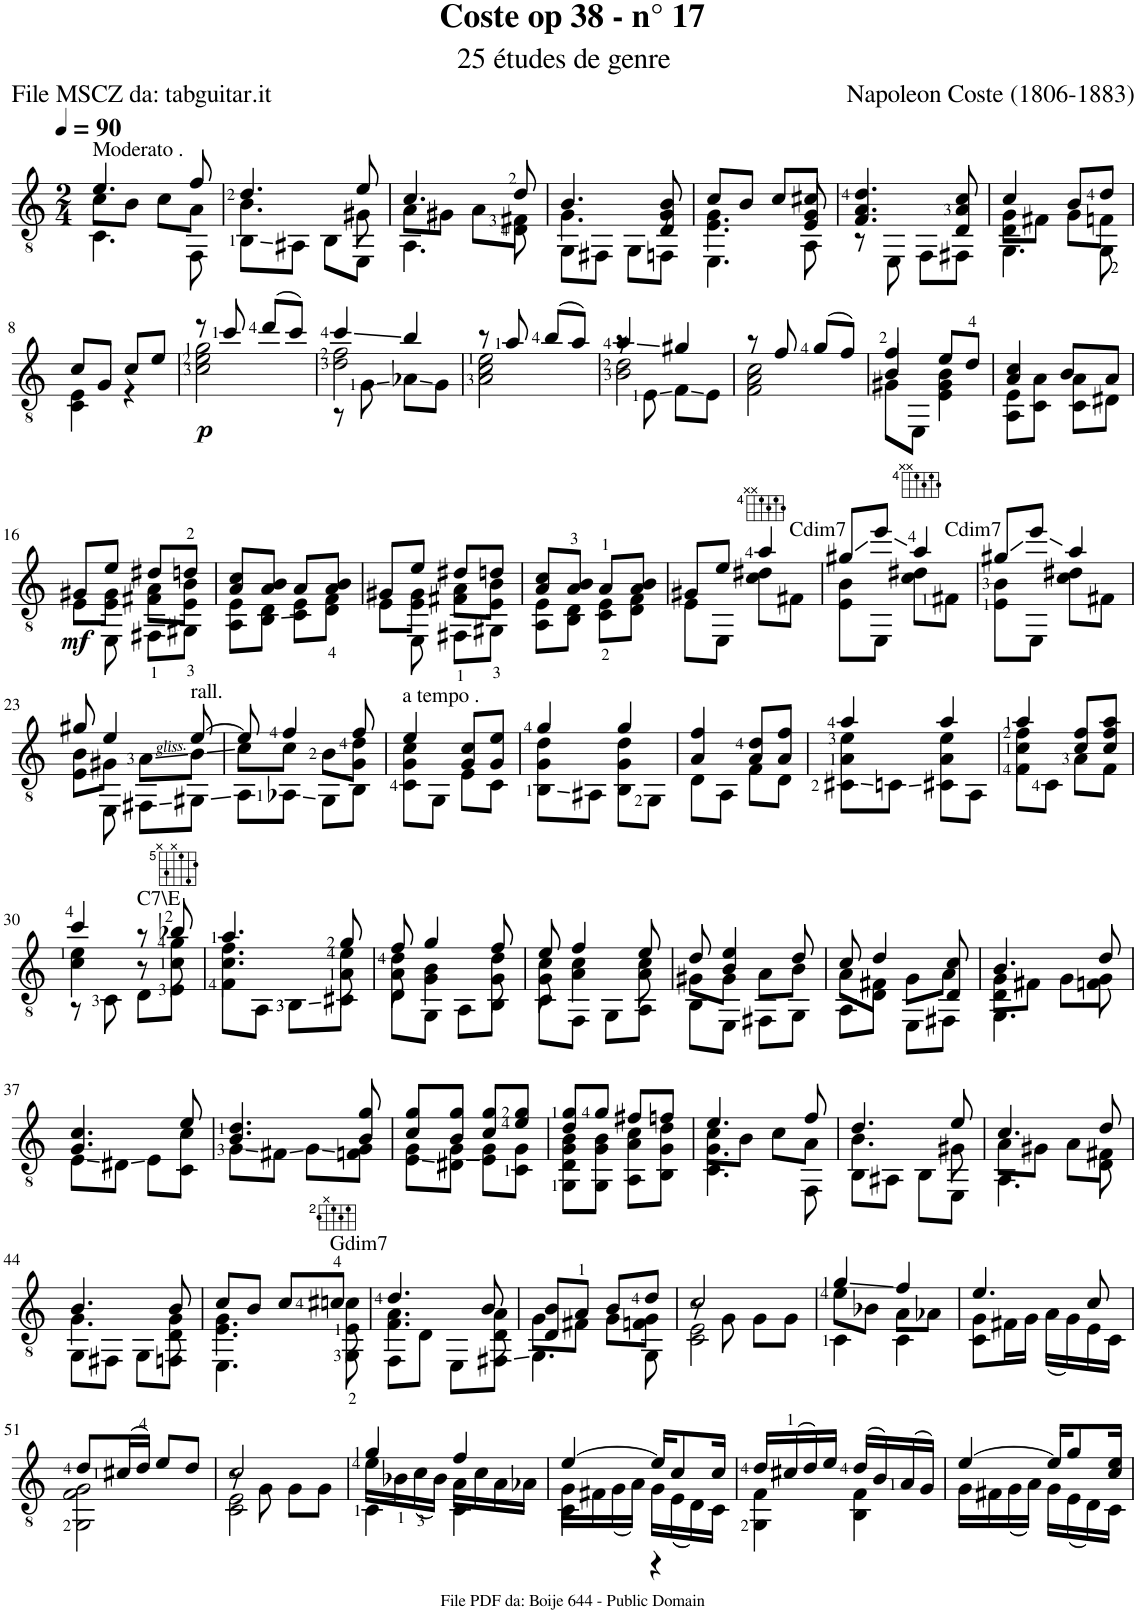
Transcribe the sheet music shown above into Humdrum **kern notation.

**kern	**dynam
*part1	*part1
*staff1	*staff1
*I"Guitar	*
*I'Guit.	*
*clefGv2	*
*k[]	*
*M2/4	*
*MM90	*
=1	=1
*^	*
*	*^	*
!LO:TX:a:t=Moderato .	!	!	!
4.e/	8c\L	4.C\	.
.	8B\J	.	.
.	8c\L	.	.
8f/	8A\J	8FF\	.
=2	=2	=2	=2
4.d/	4.B\	8BB\L	.
.	.	8AA#X\J	.
.	.	8BB\L	.
8e/	8G#X\	8EE\J	.
=3	=3	=3	=3
4.c/	8A\L	4.AA\	.
.	8G#X\J	.	.
.	8A\L	.	.
8d/	8F#X\J	8D\	.
=4	=4	=4	=4
4.B/	4.G\	8GG\L	.
.	.	8FF#X\J	.
.	.	8GG\L	.
8D/ 8G/ 8B/	8r	8FFn\J	.
=5	=5	=5	=5
8c/L	4.E\ 4.G\	4.EE\	.
8B/J	.	.	.
8c/L	.	.	.
8c#X/J	8E/ 8G/	8AA\	.
*	*v	*v	*
=6	=6	=6
4.F/ 4.A/ 4.d/	8r	.
.	8EE\	.
.	8FF\L	.
8D/ 8A/ 8c/	8FF#X\J	.
=7	=7	=7
*	*^	*
4c/	8D\ 8G\L	4.GG\	.
.	8F#X\J	.	.
8B/L	8G\L	.	.
8d/J	8Fn\J	8GG\	.
*	*v	*v	*
!!LO:LB:g=z
=8	=8	=8
8c/L	4C\ 4E\	.
8G/J	.	.
8c/L	4r	.
8e/J	.	.
=9	=9	=9
!	!	!LO:DY:b
8r	2c\ 2e\ 2g\	p
8cc/	.	.
(8dd/L	.	.
8cc/J)	.	.
=10	=10	=10
*	*^	*
4cc/	2d\ 2f\	8r	.
.	.	8G\	.
4b/	.	8A-X\L	.
.	.	8G\J	.
*	*v	*v	*
=11	=11	=11
8r	2A\ 2c\ 2e\	.
8a/	.	.
(8b/L	.	.
8a/J)	.	.
=12	=12	=12
*	*^	*
4a/	8r	2B\ 2d\	.
.	8E\	.	.
4g#X/	8F\L	.	.
.	8E\J	.	.
*	*v	*v	*
=13	=13	=13
8r	2F\ 2A\ 2c\	.
8f/	.	.
(8g/L	.	.
8f/J)	.	.
=14	=14	=14
*	*^	*
4f/	4B/	8G#X\L	.
.	.	8EE\J	.
8e/L	4ryy	4E\ 4G#\ 4B\	.
8d/J	.	.	.
*	*v	*v	*
=15	=15	=15
4A/ 4c/	8AA\ 8E\L	.
.	8C\ 8A\J	.
8B/L	8C\ 8A\L	.
8A/J	8D#X\J	.
!!LO:LB:g=z	!!
=16	=16	=16
*	*^	*
!	!	!	!LO:DY:b
8G#X/L	8E\L	8ryy	mf
8e/J	8E\ 8G#\J	8EE\	.
8d#X/L	8F#X\ 8A\L	8FF#X\L	.
8dn/J	8E\ 8B\J	8GG#X\J	.
*	*v	*v	*
=17	=17	=17
8A/ 8c/L	8AA\ 8E\L	.
8A/ 8B/J	8BB\ 8D\J	.
8A/L	8C\ 8E\L	.
8A/ 8B/J	8D\ 8F\J	.
=18	=18	=18
*	*^	*
8G#X/L	8E\L	8ryy	.
8e/J	8E\ 8G#\J	8EE\	.
8d#X/L	8F#X\ 8A\L	8FF#X\L	.
8dn/J	8E\ 8B\J	8GG#X\J	.
*	*v	*v	*
=19	=19	=19
8A/ 8c/L	8AA\ 8E\L	.
8A/ 8B/J	8BB\ 8D\J	.
8A/L	8C\ 8E\L	.
8A/ 8B/J	8D\ 8F\J	.
=20	=20	=20
8G#X/L	8E\L	.
8e/J	8EE\J	.
4a/	8c\ 8d#X\L	.
!	!LO:TX:a:t=Cdim7	!
.	8F#X\J	.
=21	=21	=21
8g#X/L	8E\ 8B\L	.
8ee/J	8EE\J	.
4a/	8c\ 8d#X\L	.
!	!LO:TX:a:t=Cdim7	!
.	8F#X\J	.
=22	=22	=22
8g#X/L	8E\ 8B\L	.
8ee/J	8EE\J	.
4a/	8c\ 8d#X\L	.
.	8F#X\J	.
!!LO:LB:g=z	!!
=23	=23	=23
*	*^	*
8g#X/	8E\ 8B\L	8ryy	.
4e/	8G#X\J	8EE\	.
.	8A\L	8FF#X\L	.
!LO:TX:a:t=rall.	!	!	!
[8e/	8B\J	8GG#X\J	.
=24	=24	=24	=24
8e/]	8c\L	8AA\L	.
4f/	8c\J	8AA-X\J	.
.	8B\L	8GG\L	.
8f/	8G\ 8d\J	8BB\J	.
=25	=25	=25	=25
!LO:TX:a:t=a tempo .	!	!	!
4e/	4G\ 4c\	8C\L	.
.	.	8GG\J	.
8G/ 8c/L	4ryy	8E\L	.
8G/ 8e/J	.	8C\J	.
=26	=26	=26	=26
4g/	4G\ 4d\	8BB\L	.
.	.	8AA#X\J	.
4g/	4G\ 4d\	8BB\L	.
.	.	8GG\J	.
*	*v	*v	*
=27	=27	=27
4A/ 4f/	8D\L	.
.	8AA\J	.
8A/ 8d/L	8F\L	.
8A/ 8f/J	8D\J	.
=28	=28	=28
*	*^	*
4a/	4A\ 4e\	8C#X\L	.
.	.	8Cn\J	.
4a/	4A\ 4e\	8C#X\L	.
.	.	8AA\J	.
=29	=29	=29	=29
4a/	4c\ 4f\	8F\L	.
.	.	8C\J	.
8c/ 8f/L	4ryy	8A\L	.
8c/ 8f/ 8a/J	.	8F\J	.
!!LO:LB:g=z	!!	!!
=30	=30	=30	=30
4cc/	4c\ 4e\	8r	.
.	.	8C\	.
!LO:TX:a:t=C7\E	!	!	!
8r	8r	8D\L	.
8b-X/	8c\ 8g\	8E\J	.
=31	=31	=31	=31
4.a/	4.c\ 4.f\	8F\L	.
.	.	8AA\J	.
.	.	8BB\L	.
8g/	8A\ 8e\	8C#X\J	.
=32	=32	=32	=32
8f/	8A\ 8d\	8D\L	.
4g/	4G\ 4B\	8GG\J	.
.	.	8AA\L	.
8f/	8G\ 8d\	8BB\J	.
=33	=33	=33	=33
8e/	8G\ 8c\	8C\L	.
4f/	4A\ 4c\	8FF\J	.
.	.	8GG\L	.
8e/	8A\ 8c\	8AA\J	.
=34	=34	=34	=34
8d/	8G#X\L	8BB\L	.
4B/ 4e/	8G#\J	8EE\J	.
.	8A\L	8FF#X\L	.
8d/	8B\J	8GG\J	.
=35	=35	=35	=35
8c/	8A\L	8AA\L	.
4d/	8F#X\J	8D\J	.
.	8G\L	8EE\L	.
8D/ 8c/	8A\J	8FF#X\J	.
=36	=36	=36	=36
4.B/	8D\ 8G\L	4.GG\	.
.	8F#X\J	.	.
.	8G\L	.	.
8d/	8G\J	8Fn\	.
*	*v	*v	*
!!LO:LB:g=z
=37	=37	=37
4.G/ 4.c/	8E\L	.
.	8D#X\J	.
.	8E\L	.
8e/	8C\ 8c\J	.
=38	=38	=38
4.B/ 4.d/	8G\L	.
.	8F#X\J	.
.	8G\L	.
8B/ 8g/	8Fn\ 8G\J	.
=39	=39	=39
8c/ 8g/L	8E\ 8G\L	.
8B/ 8g/J	8D#X\ 8G\J	.
8c/ 8g/L	8E\ 8G\L	.
8e/ 8g/J	8C\ 8G\J	.
=40	=40	=40
8d/ 8g/L	8GG\ 8D\ 8G\ 8B\L	.
8g/J	8GG\ 8G\ 8B\J	.
8f#X/L	8AA\ 8A\ 8c\L	.
8fn/J	8BB\ 8G\ 8d\J	.
=41	=41	=41
*	*^	*
4.e/	8c\L	4.C\ 4.G\	.
.	8B\J	.	.
.	8c\L	.	.
8f/	8A\J	8FF\	.
=42	=42	=42	=42
4.d/	4.B\	8BB\L	.
.	.	8AA#X\J	.
.	.	8BB\L	.
8e/	8G#X\	8EE\J	.
=43	=43	=43	=43
4.c/	8A\L	4.AA\	.
.	8G#X\J	.	.
.	8A\L	.	.
8d/	8F#X\J	8D\	.
!!LO:LB:g=z	!!	!!
=44	=44	=44	=44
4.B/	4.G\	8GG\L	.
.	.	8FF#X\J	.
.	.	8GG\L	.
8B/	8D\ 8G\	8FFn\J	.
=45	=45	=45	=45
8c/L	4.E\ 4.G\	4.EE\	.
8B/J	.	.	.
8c/L	.	.	.
!LO:TX:a:t=Gdim7	!	!	!
8c#X/J	8E\ 8cn\	8GG\	.
=46	=46	=46	=46
4.d/	4.F\ 4.A\	8FF\L	.
.	.	8D\J	.
.	.	8EE\L	.
8B/	8D\ 8A\	8FF#X\J	.
=47	=47	=47	=47
8D/ 8B/L	8G\L	4.GG\	.
8A/J	8F#X\J	.	.
8B/L	8G\L	.	.
8d/J	8Fn\ 8G\J	8GG\	.
=48	=48	=48	=48
2c/	8r	2C\ 2E\	.
.	8G\	.	.
.	8G\L	.	.
.	8G\J	.	.
=49	=49	=49	=49
4g/	8e\L	4C\	.
.	8B-X\J	.	.
4f/	8A\L	4C\	.
.	8A-X\J	.	.
*	*v	*v	*
=50	=50	=50
4.e/	8C\ 8G\L	.
.	16F#X\L	.
.	16G\JJ	.
.	(16A\LL	.
.	16G\)	.
8c/	16E\	.
.	16C\JJ	.
!!LO:LB:g=z	!!
=51	=51	=51
8d/L	2GG\ 2F\ 2G\	.
(16c#X/L	.	.
16d/JJ)	.	.
8e/L	.	.
8d/J	.	.
=52	=52	=52
*	*^	*
2c/	8r	2C\ 2E\	.
.	8G\	.	.
.	8G\L	.	.
.	8G\J	.	.
=53	=53	=53	=53
4g/	16e\LL	4C\	.
.	16B-X\	.	.
.	(16c\	.	.
.	16B-\JJ)	.	.
4f/	16A\LL	4C\	.
.	16c\	.	.
.	16A\	.	.
.	16A-X\JJ	.	.
=54	=54	=54	=54
[4e/	16G\LL	4C\	.
.	16F#X\	.	.
.	(16G\	.	.
.	16A\JJ)	.	.
16e/KL]	16G\LL	4r	.
8c/	(16E\	.	.
.	16D\)	.	.
16c/Jk	16C\JJ	.	.
*	*v	*v	*
=55	=55	=55
16d/LL	4GG\ 4F\	.
(16c#X/	.	.
16d/)	.	.
16e/JJ	.	.
(16d/LL	4BB\ 4F\	.
16B/)	.	.
(16A/	.	.
16G/JJ)	.	.
=56	=56	=56
[4e/	16G\LL	.
.	16F#X\	.
.	(16G\	.
.	16A\JJ)	.
16e/KL]	16G\LL	.
8g/	(16E\	.
.	16D\)	.
16c/ 16e/Jk	16C\JJ	.
*v	*v	*
=	=
*-	*-
